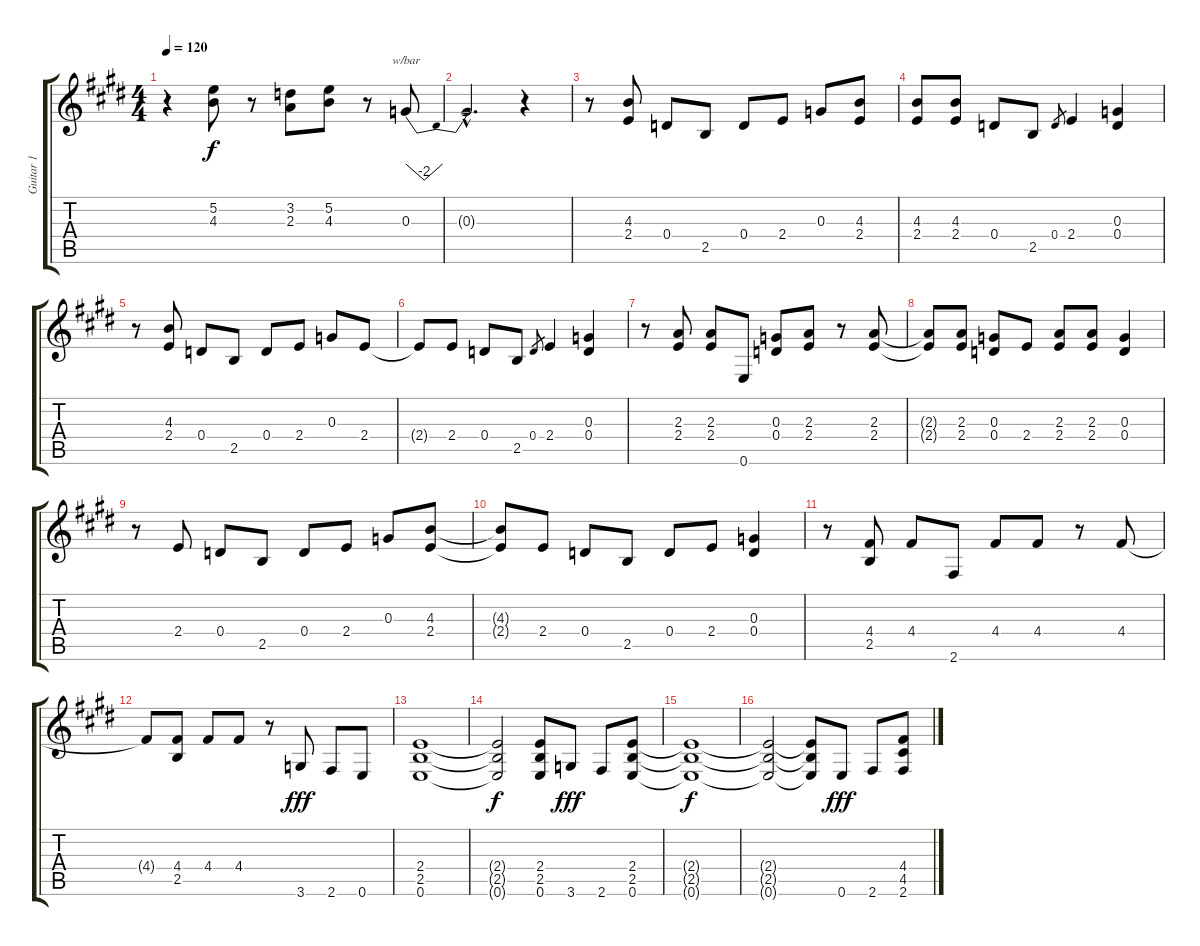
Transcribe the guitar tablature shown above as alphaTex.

\track ("Guitar 1" "Guitar 1") {instrument distortionguitar}
\staff {score tabs}
\tuning (E4 B3 G3 D3 A2 E2) {hide}
\ts (4 4)
\tempo 120
\clef g2
\ks e
r.4{dy f} (5.2 4.3).8 r.8 (3.2 2.3).8 (5.2 4.3).8 r.8 0.3.8{tbe (dip default 0 0 30 -8 60 0)} |
0.3{hac t}.2{d} r.4 |
r.8 (4.3 2.4).8 0.4.8 2.5.8 0.4.8 2.4.8 0.3.8 (4.3 2.4).8 |
(4.3 2.4).8 (4.3 2.4).8 0.4.8 2.5.8 0.4.8{gr} 2.4.4 (0.3 0.4).4 |
r.8 (4.3 2.4).8 0.4.8 2.5.8 0.4.8 2.4.8 0.3.8 2.4.8 |
2.4{t}.8 2.4.8 0.4.8 2.5.8 0.4.8{gr} 2.4.4 (0.3 0.4).4 |
r.8 (2.3 2.4).8 (2.3 2.4).8 0.6.8 (0.3 0.4).8 (2.3 2.4).8 r.8 (2.3 2.4).8 |
(2.3{t} 2.4{t}).8 (2.3 2.4).8 (0.3 0.4).8 2.4.8 (2.3 2.4).8 (2.3 2.4).8 (0.3 0.4).4 |
r.8 2.4.8 0.4.8 2.5.8 0.4.8 2.4.8 0.3.8 (4.3 2.4).8 |
(4.3{t} 2.4{t}).8 2.4.8 0.4.8 2.5.8 0.4.8 2.4.8 (0.3 0.4).4 |
r.8 (4.4 2.5).8 4.4.8 2.6.8 4.4.8 4.4.8 r.8 4.4.8 |
4.4{t}.8 (4.4 2.5).8 4.4.8 4.4.8 r.8 3.6.8{dy fff} 2.6.8 0.6.8 |
(2.4 2.5 0.6).1 |
(2.4{t} 2.5{t} 0.6{t}).2{dy f} (2.4 2.5 0.6).8 3.6.8{dy fff} 2.6.8 (2.4 2.5 0.6).8 |
(2.4{t} 2.5{t} 0.6{t}).1{dy f} |
(2.4{t} 2.5{t} 0.6{t}).2 (2.4{t} 2.5{t} 0.6{t}).8 0.6.8{dy fff} 2.6.8 (4.4 4.5 2.6).8
